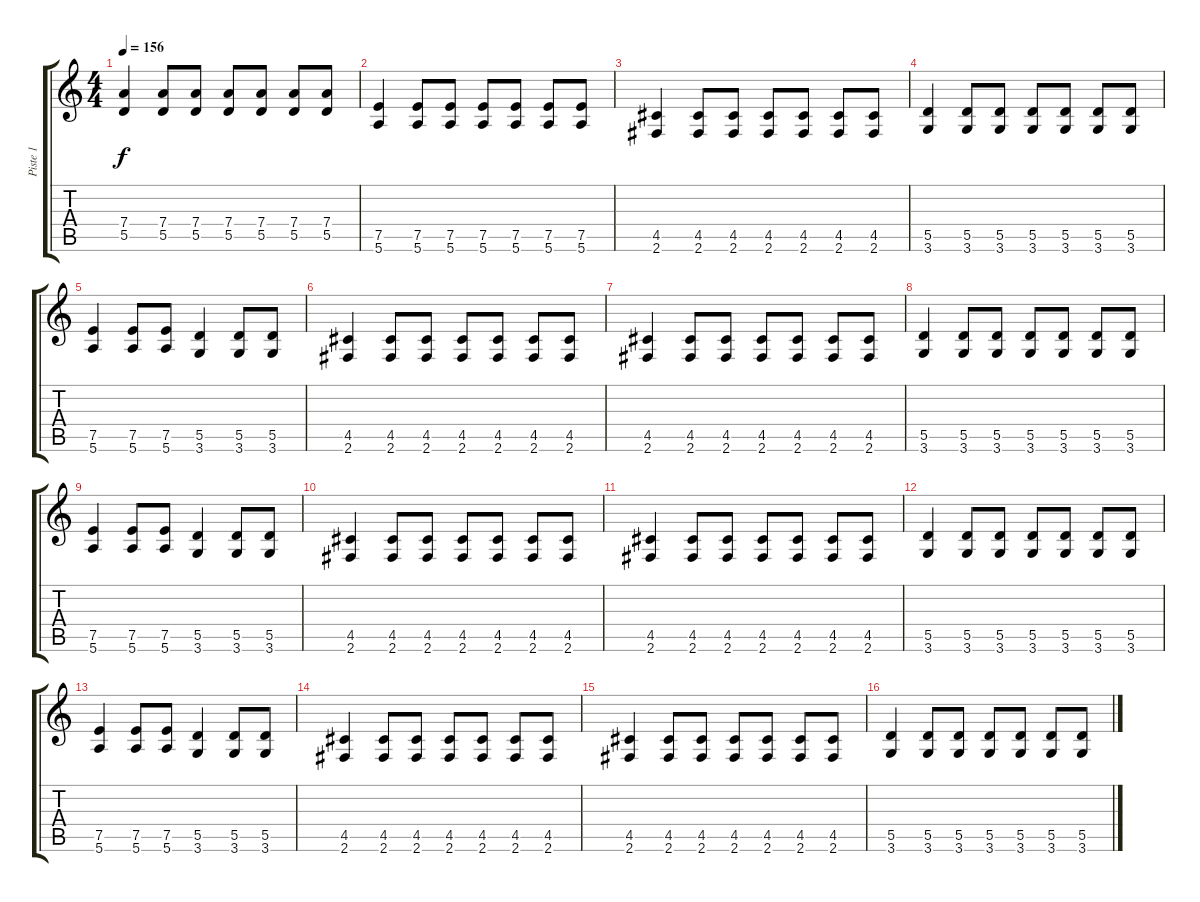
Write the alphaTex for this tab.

\track ("Piste 1" "Piste 1") {instrument distortionguitar}
\staff {score tabs}
\tuning (E4 B3 G3 D3 A2 E2) {hide}
\ts (4 4)
\tempo 156
\clef g2
\ks c
(7.4 5.5).4{dy f instrument distortionguitar} (7.4 5.5).8 (7.4 5.5).8 (7.4 5.5).8 (7.4 5.5).8 (7.4 5.5).8 (7.4 5.5).8 |
(7.5 5.6).4 (7.5 5.6).8 (7.5 5.6).8 (7.5 5.6).8 (7.5 5.6).8 (7.5 5.6).8 (7.5 5.6).8 |
(4.5 2.6).4 (4.5 2.6).8 (4.5 2.6).8 (4.5 2.6).8 (4.5 2.6).8 (4.5 2.6).8 (4.5 2.6).8 |
(5.5 3.6).4 (5.5 3.6).8 (5.5 3.6).8 (5.5 3.6).8 (5.5 3.6).8 (5.5 3.6).8 (5.5 3.6).8 |
(7.5 5.6).4 (7.5 5.6).8 (7.5 5.6).8 (5.5 3.6).4 (5.5 3.6).8 (5.5 3.6).8 |
(4.5 2.6).4 (4.5 2.6).8 (4.5 2.6).8 (4.5 2.6).8 (4.5 2.6).8 (4.5 2.6).8 (4.5 2.6).8 |
(4.5 2.6).4 (4.5 2.6).8 (4.5 2.6).8 (4.5 2.6).8 (4.5 2.6).8 (4.5 2.6).8 (4.5 2.6).8 |
(5.5 3.6).4 (5.5 3.6).8 (5.5 3.6).8 (5.5 3.6).8 (5.5 3.6).8 (5.5 3.6).8 (5.5 3.6).8 |
(7.5 5.6).4 (7.5 5.6).8 (7.5 5.6).8 (5.5 3.6).4 (5.5 3.6).8 (5.5 3.6).8 |
(4.5 2.6).4 (4.5 2.6).8 (4.5 2.6).8 (4.5 2.6).8 (4.5 2.6).8 (4.5 2.6).8 (4.5 2.6).8 |
(4.5 2.6).4 (4.5 2.6).8 (4.5 2.6).8 (4.5 2.6).8 (4.5 2.6).8 (4.5 2.6).8 (4.5 2.6).8 |
(5.5 3.6).4 (5.5 3.6).8 (5.5 3.6).8 (5.5 3.6).8 (5.5 3.6).8 (5.5 3.6).8 (5.5 3.6).8 |
(7.5 5.6).4 (7.5 5.6).8 (7.5 5.6).8 (5.5 3.6).4 (5.5 3.6).8 (5.5 3.6).8 |
(4.5 2.6).4 (4.5 2.6).8 (4.5 2.6).8 (4.5 2.6).8 (4.5 2.6).8 (4.5 2.6).8 (4.5 2.6).8 |
(4.5 2.6).4 (4.5 2.6).8 (4.5 2.6).8 (4.5 2.6).8 (4.5 2.6).8 (4.5 2.6).8 (4.5 2.6).8 |
(5.5 3.6).4 (5.5 3.6).8 (5.5 3.6).8 (5.5 3.6).8 (5.5 3.6).8 (5.5 3.6).8 (5.5 3.6).8
